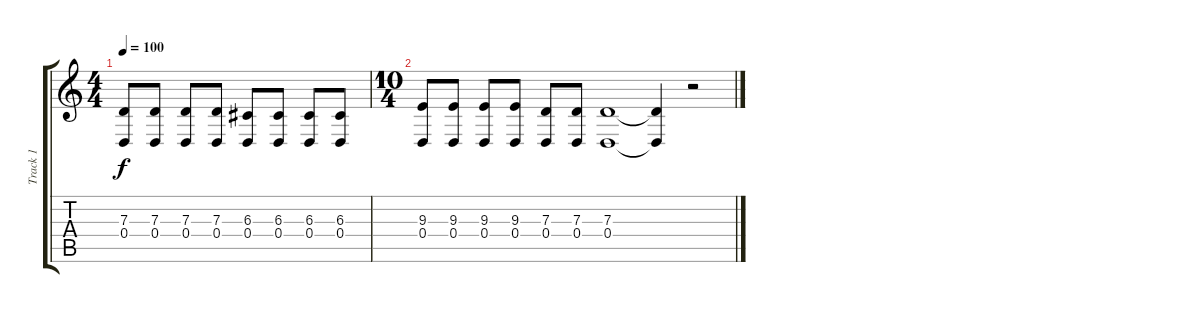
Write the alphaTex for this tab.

\track ("Track 1" "Track 1") {instrument lead2sawtooth}
\staff {score tabs}
\tuning (E4 B3 G3 D3 A2 E2) {hide}
\ts (4 4)
\tempo 100
\clef g2
\ks c
(7.3 0.4).8{dy f} (7.3 0.4).8 (7.3 0.4).8 (7.3 0.4).8 (6.3 0.4).8 (6.3 0.4).8 (6.3 0.4).8 (6.3 0.4).8 |
\ts (10 4)
(9.3 0.4).8 (9.3 0.4).8 (9.3 0.4).8 (9.3 0.4).8 (7.3 0.4).8 (7.3 0.4).8 (7.3 0.4).1 (7.3{t} 0.4{t}).4 r.2
